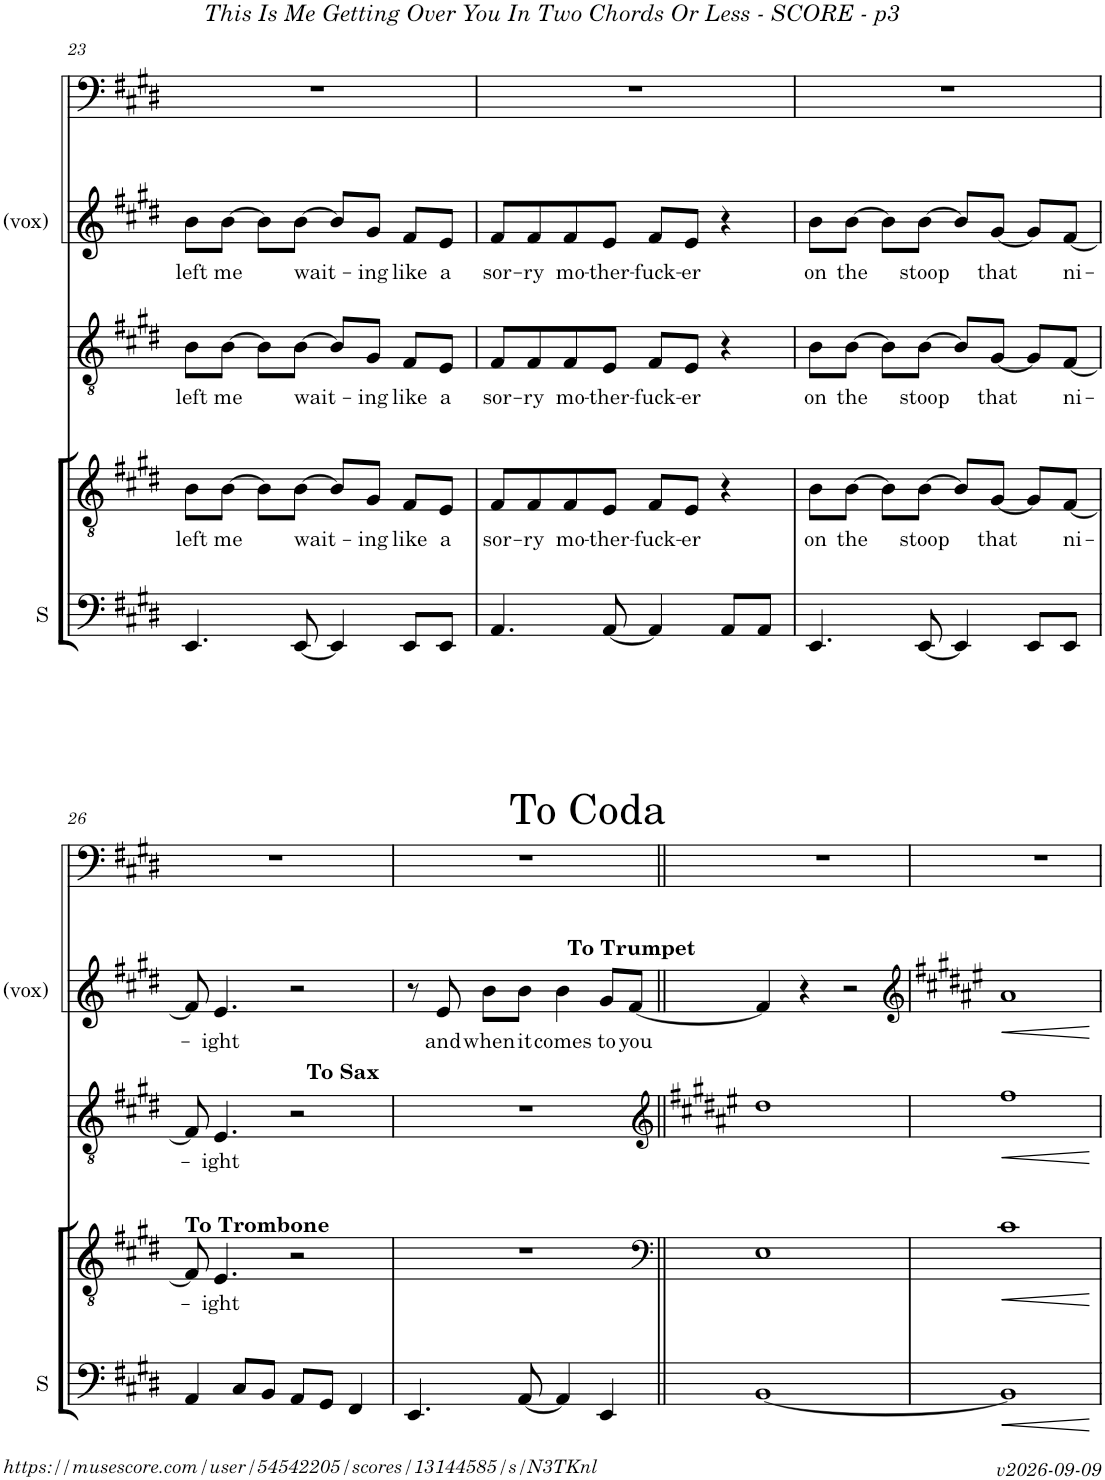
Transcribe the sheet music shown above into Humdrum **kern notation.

**kern	**dynam	**kern	**text	**dynam	**kern	**text	**dynam	**kern	**text	**dynam	**kern
*part5	*part5	*part4	*part4	*part4	*part3	*part3	*part3	*part2	*part2	*part2	*part1
*staff5	*staff5	*staff4	*staff4	*staff4	*staff3	*staff3	*staff3	*staff2	*staff2	*staff2	*staff1
*I"Sousa	*	*I"Trombone	*	*	*I"Tenor Sax	*	*	*I"Trumpet	*	*	*I"Buddy
*I'S	*	*	*	*	*I'TS	*	*	*I'T	*	*	*
!!LO:PB:g=z
*clefF4	*	*clefGv2	*	*	*clefGv2	*	*	*clefG2	*	*	*clefF4
*	*	*	*	*	*Trd8c14	*	*	*Trd1c2	*	*	*
*k[f#c#g#d#]	*	*k[f#c#g#d#]	*	*	*k[f#c#g#d#a#e#]	*	*	*k[f#c#g#d#a#e#]	*	*	*k[f#c#g#d#]
*M4/4	*	*M4/4	*	*	*M4/4	*	*	*M4/4	*	*	*M4/4
=23	=23	=23	=23	=23	=23	=23	=23	=23	=23	=23	=23
!	!	!	!LO:LY:b	!	!	!LO:LY:b	!	!	!LO:LY:b	!	!
4.EE/	.	8B\L	left	.	8B\L	left	.	8b\L	left	.	1r
!	!	!	!LO:LY:b	!	!	!LO:LY:b	!	!	!LO:LY:b	!	!
.	.	[8B\J	me	.	[8B\J	me	.	[8b\J	me	.	.
.	.	8B\L]	.	.	8B\L]	.	.	8b\L]	.	.	.
!	!	!	!LO:LY:b	!	!	!LO:LY:b	!	!	!LO:LY:b	!	!
[8EE/	.	[8B\J	wait-	.	[8B\J	wait-	.	[8b\J	wait-	.	.
4EE/]	.	8B/L]	.	.	8B/L]	.	.	8b/L]	.	.	.
!	!	!	!LO:LY:b	!	!	!LO:LY:b	!	!	!LO:LY:b	!	!
.	.	8G#/J	-ing	.	8G#/J	-ing	.	8g#/J	-ing	.	.
!	!	!	!LO:LY:b	!	!	!LO:LY:b	!	!	!LO:LY:b	!	!
8EE/L	.	8F#/L	like	.	8F#/L	like	.	8f#/L	like	.	.
!	!	!	!LO:LY:b	!	!	!LO:LY:b	!	!	!LO:LY:b	!	!
8EE/J	.	8E/J	a	.	8E/J	a	.	8e/J	a	.	.
=24	=24	=24	=24	=24	=24	=24	=24	=24	=24	=24	=24
!	!	!	!LO:LY:b	!	!	!LO:LY:b	!	!	!LO:LY:b	!	!
4.AA/	.	8F#/L	sor-	.	8F#/L	sor-	.	8f#/L	sor-	.	1r
!	!	!	!LO:LY:b	!	!	!LO:LY:b	!	!	!LO:LY:b	!	!
.	.	8F#/	-ry	.	8F#/	-ry	.	8f#/	-ry	.	.
!	!	!	!LO:LY:b	!	!	!LO:LY:b	!	!	!LO:LY:b	!	!
.	.	8F#/	mo-	.	8F#/	mo-	.	8f#/	mo-	.	.
!	!	!	!LO:LY:b	!	!	!LO:LY:b	!	!	!LO:LY:b	!	!
[8AA/	.	8E/J	-ther-	.	8E/J	-ther-	.	8e/J	-ther-	.	.
!	!	!	!LO:LY:b	!	!	!LO:LY:b	!	!	!LO:LY:b	!	!
4AA/]	.	8F#/L	-fuck-	.	8F#/L	-fuck-	.	8f#/L	-fuck-	.	.
!	!	!	!LO:LY:b	!	!	!LO:LY:b	!	!	!LO:LY:b	!	!
.	.	8E/J	-er	.	8E/J	-er	.	8e/J	-er	.	.
8AA/L	.	4r	.	.	4r	.	.	4r	.	.	.
8AA/J	.	.	.	.	.	.	.	.	.	.	.
=25	=25	=25	=25	=25	=25	=25	=25	=25	=25	=25	=25
!	!	!	!LO:LY:b	!	!	!LO:LY:b	!	!	!LO:LY:b	!	!
4.EE/	.	8B\L	on	.	8B\L	on	.	8b\L	on	.	1r
!	!	!	!LO:LY:b	!	!	!LO:LY:b	!	!	!LO:LY:b	!	!
.	.	[8B\J	the	.	[8B\J	the	.	[8b\J	the	.	.
.	.	8B\L]	.	.	8B\L]	.	.	8b\L]	.	.	.
!	!	!	!LO:LY:b	!	!	!LO:LY:b	!	!	!LO:LY:b	!	!
[8EE/	.	[8B\J	stoop	.	[8B\J	stoop	.	[8b\J	stoop	.	.
4EE/]	.	8B/L]	.	.	8B/L]	.	.	8b/L]	.	.	.
!	!	!	!LO:LY:b	!	!	!LO:LY:b	!	!	!LO:LY:b	!	!
.	.	[8G#/J	that	.	[8G#/J	that	.	[8g#/J	that	.	.
8EE/L	.	8G#/L]	.	.	8G#/L]	.	.	8g#/L]	.	.	.
!	!	!	!LO:LY:b	!	!	!LO:LY:b	!	!	!LO:LY:b	!	!
8EE/J	.	[8F#/J	ni-	.	[8F#/J	ni-	.	[8f#/J	ni-	.	.
!!LO:LB:g=z
=26	=26	=26	=26	=26	=26	=26	=26	=26	=26	=26	=26
!	!	!LO:TX:a:B:t=To Trombone	!	!	!	!	!	!	!	!	!
4AA/	.	8F#/]	.	.	8F#/]	.	.	8f#/]	.	.	1r
!	!	!	!LO:LY:b	!	!	!LO:LY:b	!	!	!LO:LY:b	!	!
.	.	4.E/	-ight	.	4.E/	-ight	.	4.e/	-ight	.	.
8C#/L	.	.	.	.	.	.	.	.	.	.	.
8BB/J	.	.	.	.	.	.	.	.	.	.	.
8AA/L	.	2r	.	.	2r	.	.	2r	.	.	.
8GG#/J	.	.	.	.	.	.	.	.	.	.	.
4FF#/	.	.	.	.	.	.	.	.	.	.	.
=27	=27	=27	=27	=27	=27	=27	=27	=27	=27	=27	=27
4.EE/	.	1r	.	.	1r	.	.	8r	.	.	1r
!	!	!	!	!	!	!	!	!	!LO:LY:b	!	!
.	.	.	.	.	.	.	.	8e/	and	.	.
!	!	!	!	!	!	!	!	!	!LO:LY:b	!	!
.	.	.	.	.	.	.	.	8b\L	when	.	.
!	!	!	!	!	!	!	!	!	!LO:LY:b	!	!
[8AA/	.	.	.	.	.	.	.	8b\J	it	.	.
!	!	!	!	!	!	!	!	!	!LO:LY:b	!	!
4AA/]	.	.	.	.	.	.	.	4b\	comes	.	.
!	!	!	!	!	!	!	!	!	!LO:LY:b	!	!
4EE/	.	.	.	.	.	.	.	8g#/L	to	.	.
!	!	!	!	!	!	!	!	!	!LO:LY:b	!	!
.	.	.	.	.	.	.	.	[8f#/J	you	.	.
!	!	!	!	!	!	!	!	!	!	!	!LO:TX:a:t=<font size="20"/>To Coda
=28||	=28||	=28||	=28||	=28||	=28||	=28||	=28||	=28||	=28||	=28||	=28||
*	*	*clefF4	*	*	*clefG2	*	*	*	*	*	*
*	*	*	*	*	*k[f#c#g#d#a#e#]	*	*	*	*	*	*
!	!	!	!	!	!LO:TX:a:B:t=To Sax	!	!	!	!	!	!
[1BB	.	1E	.	.	1dd#	.	.	4f#/]	.	.	1r
.	.	.	.	.	.	.	.	4r	.	.	.
.	.	.	.	.	.	.	.	2r	.	.	.
=29	=29	=29	=29	=29	=29	=29	=29	=29	=29	=29	=29
*	*	*	*	*	*	*	*	*clefG2	*	*	*
*	*	*	*	*	*	*	*	*k[f#c#g#d#a#e#]	*	*	*
!	!	!	!	!	!	!	!	!LO:TX:a:B:t=To Trumpet	!	!	!
!	!LO:HP:b	!	!	!LO:HP:b	!	!	!LO:HP:b	!	!	!LO:HP:b	!
1BB]	<	1c#	.	<	1ff#	.	<	1a#	.	<	1r
.	[	.	.	[	.	.	[	.	.	[	.
=	=	=	=	=	=	=	=	=	=	=	=
*-	*-	*-	*-	*-	*-	*-	*-	*-	*-	*-	*-
